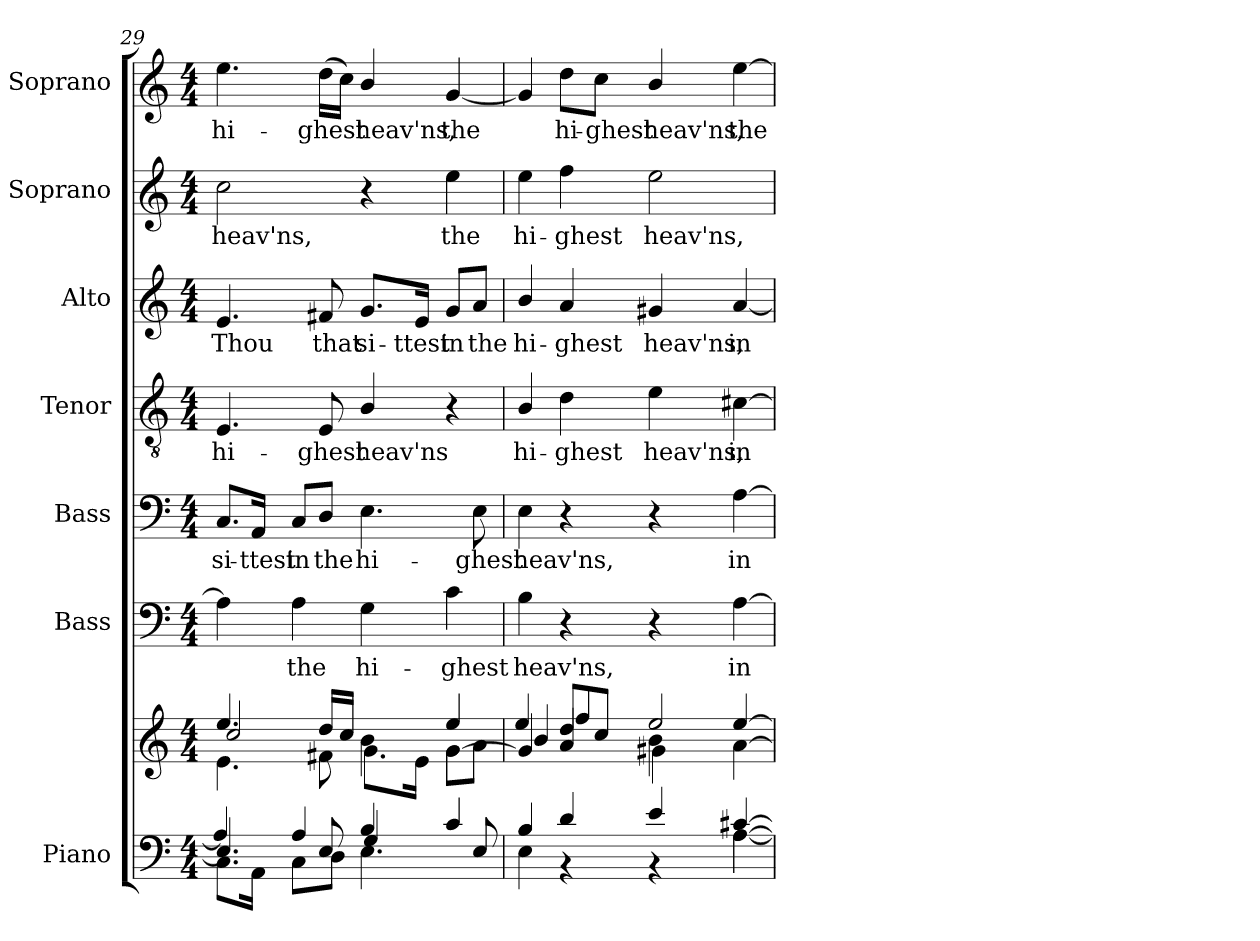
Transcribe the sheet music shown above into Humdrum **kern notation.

**kern	**kern	**kern	**text	**kern	**text	**kern	**text	**kern	**text	**kern	**text	**kern	**text
*part7	*part7	*part6	*part6	*part5	*part5	*part4	*part4	*part3	*part3	*part2	*part2	*part1	*part1
*staff8	*staff7	*staff6	*staff6	*staff5	*staff5	*staff4	*staff4	*staff3	*staff3	*staff2	*staff2	*staff1	*staff1
*I"Piano	*	*I"Bass	*	*I"Bass	*	*I"Tenor	*	*I"Alto	*	*I"Soprano	*	*I"Soprano	*
*	*	*	*	*I'B.	*	*I'T.	*	*I'A.	*	*	*	*I'S.	*
*clefF4	*clefG2	*clefF4	*	*clefF4	*	*clefGv2	*	*clefG2	*	*clefG2	*	*clefG2	*
*	*	*	*	*	*	*ITrd7c12	*	*	*	*	*	*	*
*k[]	*k[]	*k[]	*	*k[]	*	*k[]	*	*k[]	*	*k[]	*	*k[]	*
*C:	*C:	*C:	*	*C:	*	*C:	*	*C:	*	*C:	*	*C:	*
*M4/4	*M4/4	*M4/4	*	*M4/4	*	*M4/4	*	*M4/4	*	*M4/4	*	*M4/4	*
=29	=29	=29	=29	=29	=29	=29	=29	=29	=29	=29	=29	=29	=29
*^	*^	*	*	*	*	*	*	*	*	*	*	*	*
*	*^	*	*^	*	*	*	*	*	*	*	*	*	*	*	*
!	!	!	!	!	!	!	!	!	!LO:LY:b:color=#000000	!	!	!	!	!	!	!	!
!	!	!	!	!	!	!	!	!	!	!	!LO:LY:b:color=#000000	!	!	!	!	!	!
!	!	!	!	!	!	!	!	!	!	!	!	!	!LO:LY:b:color=#000000	!	!	!	!
!	!	!	!	!	!	!	!	!	!	!	!	!	!	!	!LO:LY:b:color=#000000	!	!
!	!	!	!	!	!	!	!	!	!	!	!	!	!	!	!	!	!LO:LY:b:color=#000000
4.Ei/]	4Ai/]	8.Ci\L	4.eei/	2cci/	4.ei\	4Ai\]	.	8.Ci/L	si-	4.EEi/	hi-	4.ei/	Thou	2cci\	heav'ns,	4.eei\	hi-
!	!	!	!	!	!	!	!	!	!LO:LY:b:color=#000000	!	!	!	!	!	!	!	!
.	.	16AAi\Jk	.	.	.	.	.	16AAi/Jk	-ttest	.	.	.	.	.	.	.	.
!	!	!	!	!	!	!	!LO:LY:b:color=#000000	!	!	!	!	!	!	!	!	!	!
!	!	!	!	!	!	!	!	!	!LO:LY:b:color=#000000	!	!	!	!	!	!	!	!
.	4Ai/	8Ci\L	.	.	.	4Ai\	the	8Ci/L	in	.	.	.	.	.	.	.	.
!	!	!	!	!	!	!	!	!	!LO:LY:b:color=#000000	!	!	!	!	!	!	!	!
!	!	!	!	!	!	!	!	!	!	!	!LO:LY:b:color=#000000	!	!	!	!	!	!
!	!	!	!	!	!	!	!	!	!	!	!	!	!LO:LY:b:color=#000000	!	!	!	!
!	!	!	!	!	!	!	!	!	!	!	!	!	!	!	!	!	!LO:LY:b:color=#000000
8Ei/	.	8Di\J	16ddi/LL	.	8f#Xi\	.	.	8Di/J	the	8EEi/	-ghest	8f#Xi/	that	.	.	(16ddi\LL	-ghest
.	.	.	16cci/JJ	.	.	.	.	.	.	.	.	.	.	.	.	16cci\JJ)	.
!	!	!	!	!	!	!	!LO:LY:b:color=#000000	!	!	!	!	!	!	!	!	!	!
!	!	!	!	!	!	!	!	!	!LO:LY:b:color=#000000	!	!	!	!	!	!	!	!
!	!	!	!	!	!	!	!	!	!	!	!LO:LY:b:color=#000000	!	!	!	!	!	!
!	!	!	!	!	!	!	!	!	!	!	!	!	!LO:LY:b:color=#000000	!	!	!	!
!	!	!	!	!	!	!	!	!	!	!	!	!	!	!	!	!	!LO:LY:b:color=#000000
4Bi/	4Gi/	4.Ei\	4bi\	4ryy	8.gi\L	4Gi\	hi-	4.Ei\	hi-	4BBi/	heav'ns	8.gi/L	si-	4r	.	4bi/	heav'ns,
!	!	!	!	!	!	!	!	!	!	!	!	!	!LO:LY:b:color=#000000	!	!	!	!
.	.	.	.	.	16ei\Jk	.	.	.	.	.	.	16ei/Jk	-ttest	.	.	.	.
!	!	!	!	!	!	!	!LO:LY:b:color=#000000	!	!	!	!	!	!	!	!	!	!
!	!	!	!	!	!	!	!	!	!	!	!	!	!LO:LY:b:color=#000000	!	!	!	!
!	!	!	!	!	!	!	!	!	!	!	!	!	!	!	!LO:LY:b:color=#000000	!	!
!	!	!	!	!	!	!	!	!	!	!	!	!	!	!	!	!	!LO:LY:b:color=#000000
4ryy	4ci/	.	[4gi\	4eei/	8gi\L	4ci\	-ghest	.	.	4r	.	8gi/L	in	4eei\	the	[4gi/	the
!	!	!	!	!	!	!	!	!	!LO:LY:b:color=#000000	!	!	!	!	!	!	!	!
!	!	!	!	!	!	!	!	!	!	!	!	!	!LO:LY:b:color=#000000	!	!	!	!
.	.	8Ei/	.	.	8ai\J	.	.	8Ei\	-ghest	.	.	8ai/J	the	.	.	.	.
=30	=30	=30	=30	=30	=30	=30	=30	=30	=30	=30	=30	=30	=30	=30	=30	=30	=30
!	!	!	!	!	!	!	!LO:LY:b:color=#000000	!	!	!	!	!	!	!	!	!	!
!	!	!	!	!	!	!	!	!	!LO:LY:b:color=#000000	!	!	!	!	!	!	!	!
!	!	!	!	!	!	!	!	!	!	!	!LO:LY:b:color=#000000	!	!	!	!	!	!
!	!	!	!	!	!	!	!	!	!	!	!	!	!LO:LY:b:color=#000000	!	!	!	!
!	!	!	!	!	!	!	!	!	!	!	!	!	!	!	!LO:LY:b:color=#000000	!	!
4Bi/	4Bi/	4Ei\	4gi/]	4eei/	4bi/	4Bi\	heav'ns,	4Ei\	heav'ns,	4BBi/	hi-	4bi/	hi-	4eei\	hi-	4gi/]	.
!	!	!	!	!	!	!	!	!	!	!	!LO:LY:b:color=#000000	!	!	!	!	!	!
!	!	!	!	!	!	!	!	!	!	!	!	!	!LO:LY:b:color=#000000	!	!	!	!
!	!	!	!	!	!	!	!	!	!	!	!	!	!	!	!LO:LY:b:color=#000000	!	!
!	!	!	!	!	!	!	!	!	!	!	!	!	!	!	!	!	!LO:LY:b:color=#000000
4di/	4r	4ryy	8ddi/L	4ffi/	4ai/	4r	.	4r	.	4Di\	-ghest	4ai/	-ghest	4ffi\	-ghest	8ddi\L	hi-
!	!	!	!	!	!	!	!	!	!	!	!	!	!	!	!	!	!LO:LY:b:color=#000000
.	.	.	8cci/J	.	.	.	.	.	.	.	.	.	.	.	.	8cci\J	-ghest
!	!	!	!	!	!	!	!	!	!	!	!LO:LY:b:color=#000000	!	!	!	!	!	!
!	!	!	!	!	!	!	!	!	!	!	!	!	!LO:LY:b:color=#000000	!	!	!	!
!	!	!	!	!	!	!	!	!	!	!	!	!	!	!	!LO:LY:b:color=#000000	!	!
!	!	!	!	!	!	!	!	!	!	!	!	!	!	!	!	!	!LO:LY:b:color=#000000
4ei/	4r	4ryy	4bi\	2eei/	4g#Xi\	4r	.	4r	.	4Ei\	heav'ns,	4g#Xi/	heav'ns,	2eei\	heav'ns,	4bi/	heav'ns,
!	!	!	!	!	!	!	!LO:LY:b:color=#000000	!	!	!	!	!	!	!	!	!	!
!	!	!	!	!	!	!	!	!	!LO:LY:b:color=#000000	!	!	!	!	!	!	!	!
!	!	!	!	!	!	!	!	!	!	!	!LO:LY:b:color=#000000	!	!	!	!	!	!
!	!	!	!	!	!	!	!	!	!	!	!	!	!LO:LY:b:color=#000000	!	!	!	!
!	!	!	!	!	!	!	!	!	!	!	!	!	!	!	!	!	!LO:LY:b:color=#000000
[4c#Xi/	[4Ai\	[4Ai\	[4eei/	.	[4ai\	[4Ai\	in	[4Ai\	in	[4C#Xi\	in	[4ai/	in	.	.	[4eei\	the
*v	*v	*v	*	*	*	*	*	*	*	*	*	*	*	*	*	*	*
*	*v	*v	*v	*	*	*	*	*	*	*	*	*	*	*	*
=	=	=	=	=	=	=	=	=	=	=	=	=	=
*-	*-	*-	*-	*-	*-	*-	*-	*-	*-	*-	*-	*-	*-
